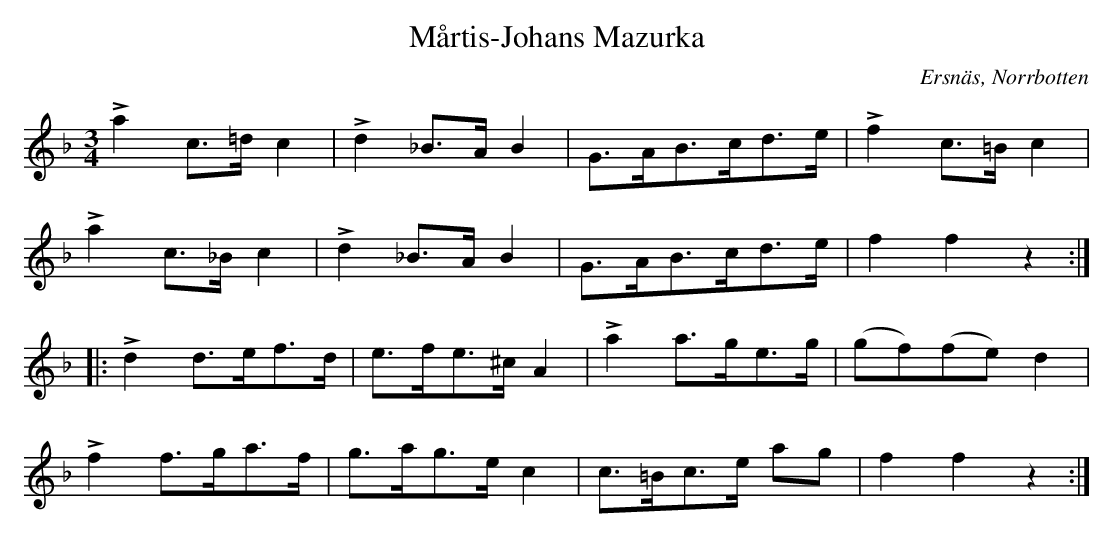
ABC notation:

X:1
T:Mårtis-Johans Mazurka
O:Ersnäs, Norrbotten
M:3/4
L:1/8
K:F
La2 c3/2=d/2 c2|Ld2 _B3/2A/2 B2|G3/2A/2B3/2c/2d3/2e/2|Lf2 c3/2=B/2 c2|
La2 c3/2_B/2 c2|Ld2 _B3/2A/2 B2|G3/2A/2B3/2c/2d3/2e/2|f2f2z2:|
|:Ld2 d3/2e/2f3/2d/2|e3/2f/2e3/2^c/2 A2|La2 a3/2g/2e3/2g/2|(gf)(fe) d2|
Lf2 f3/2g/2a3/2f/2|g3/2a/2g3/2e/2 c2|c3/2=B/2c3/2e/2 ag|f2f2z2:|
